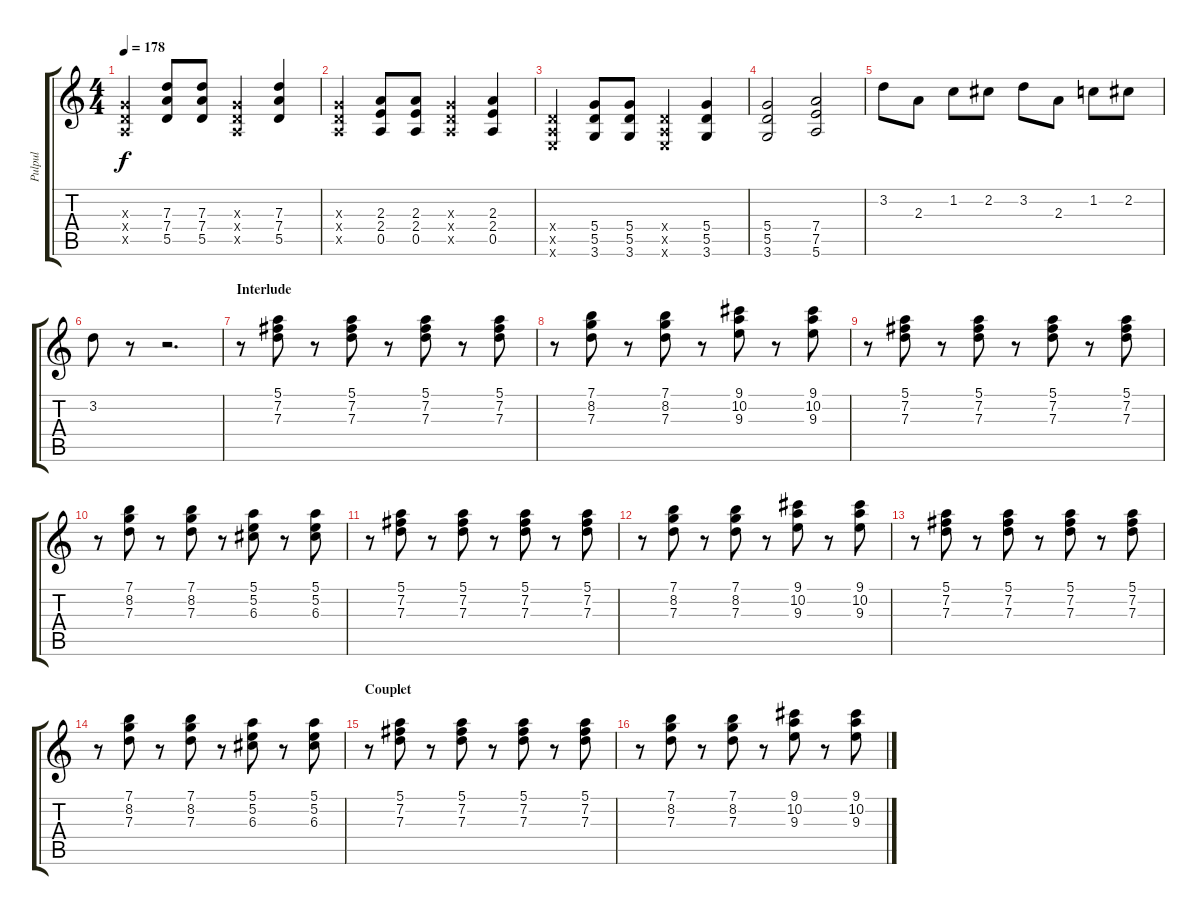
\track ("Pulpul" "Pulpul") {instrument overdrivenguitar}
\staff {score tabs}
\tuning (E4 B3 G3 D3 A2 E2) {hide}
\ts (4 4)
\tempo 178
\clef g2
\ks c
(0.3{x} 0.4{x} 0.5{x}).4{dy f} (7.3 7.4 5.5).8 (7.3 7.4 5.5).8 (0.3{x} 0.4{x} 0.5{x}).4 (7.3 7.4 5.5).4 |
(0.3{x} 0.4{x} 0.5{x}).4 (2.3 2.4 0.5).8 (2.3 2.4 0.5).8 (0.3{x} 0.4{x} 0.5{x}).4 (2.3 2.4 0.5).4 |
(0.4{x} 0.5{x} 0.6{x}).4 (5.4 5.5 3.6).8 (5.4 5.5 3.6).8 (0.4{x} 0.5{x} 0.6{x}).4 (5.4 5.5 3.6).4 |
(5.4 5.5 3.6).2 (7.4 7.5 5.6).2 |
3.2.8 2.3.8 1.2.8 2.2.8 3.2.8 2.3.8 1.2.8 2.2.8 |
3.2.8 r.8 r.2{d} |
\section ("" "Interlude")
r.8 (5.1 7.2 7.3).8 r.8 (5.1 7.2 7.3).8 r.8 (5.1 7.2 7.3).8 r.8 (5.1 7.2 7.3).8 |
r.8 (7.1 8.2 7.3).8 r.8 (7.1 8.2 7.3).8 r.8 (9.1 10.2 9.3).8 r.8 (9.1 10.2 9.3).8 |
r.8 (5.1 7.2 7.3).8 r.8 (5.1 7.2 7.3).8 r.8 (5.1 7.2 7.3).8 r.8 (5.1 7.2 7.3).8 |
r.8 (7.1 8.2 7.3).8 r.8 (7.1 8.2 7.3).8 r.8 (5.1 5.2 6.3).8 r.8 (5.1 5.2 6.3).8 |
r.8 (5.1 7.2 7.3).8 r.8 (5.1 7.2 7.3).8 r.8 (5.1 7.2 7.3).8 r.8 (5.1 7.2 7.3).8 |
r.8 (7.1 8.2 7.3).8 r.8 (7.1 8.2 7.3).8 r.8 (9.1 10.2 9.3).8 r.8 (9.1 10.2 9.3).8 |
r.8 (5.1 7.2 7.3).8 r.8 (5.1 7.2 7.3).8 r.8 (5.1 7.2 7.3).8 r.8 (5.1 7.2 7.3).8 |
r.8 (7.1 8.2 7.3).8 r.8 (7.1 8.2 7.3).8 r.8 (5.1 5.2 6.3).8 r.8 (5.1 5.2 6.3).8 |
\section ("" "Couplet")
r.8 (5.1 7.2 7.3).8 r.8 (5.1 7.2 7.3).8 r.8 (5.1 7.2 7.3).8 r.8 (5.1 7.2 7.3).8 |
r.8 (7.1 8.2 7.3).8 r.8 (7.1 8.2 7.3).8 r.8 (9.1 10.2 9.3).8 r.8 (9.1 10.2 9.3).8
